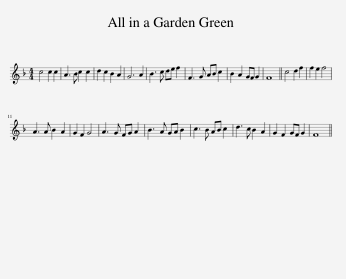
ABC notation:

X:1
L:1/8
M:4/4
I:linebreak $
K:F
V:1 treble
V:1
 c4 c2 c2 | A3 B c2 c2 | d2 c2 B2 A2 | G6 A2 | B3 c de f2 | %5
 F3 G AB c2 | B2 A2 GF G2 | F8 || c4 d2 f2 | f2 e2 f4 |$ %10
 A3 A B2 A2 | G2 F2 G4 | A3 G FG A2 | B3 A GA B2 | c3 B AB c2 | %15
 d3 c B2 A2 | G2 F2 GF G2 | F8 || %18
